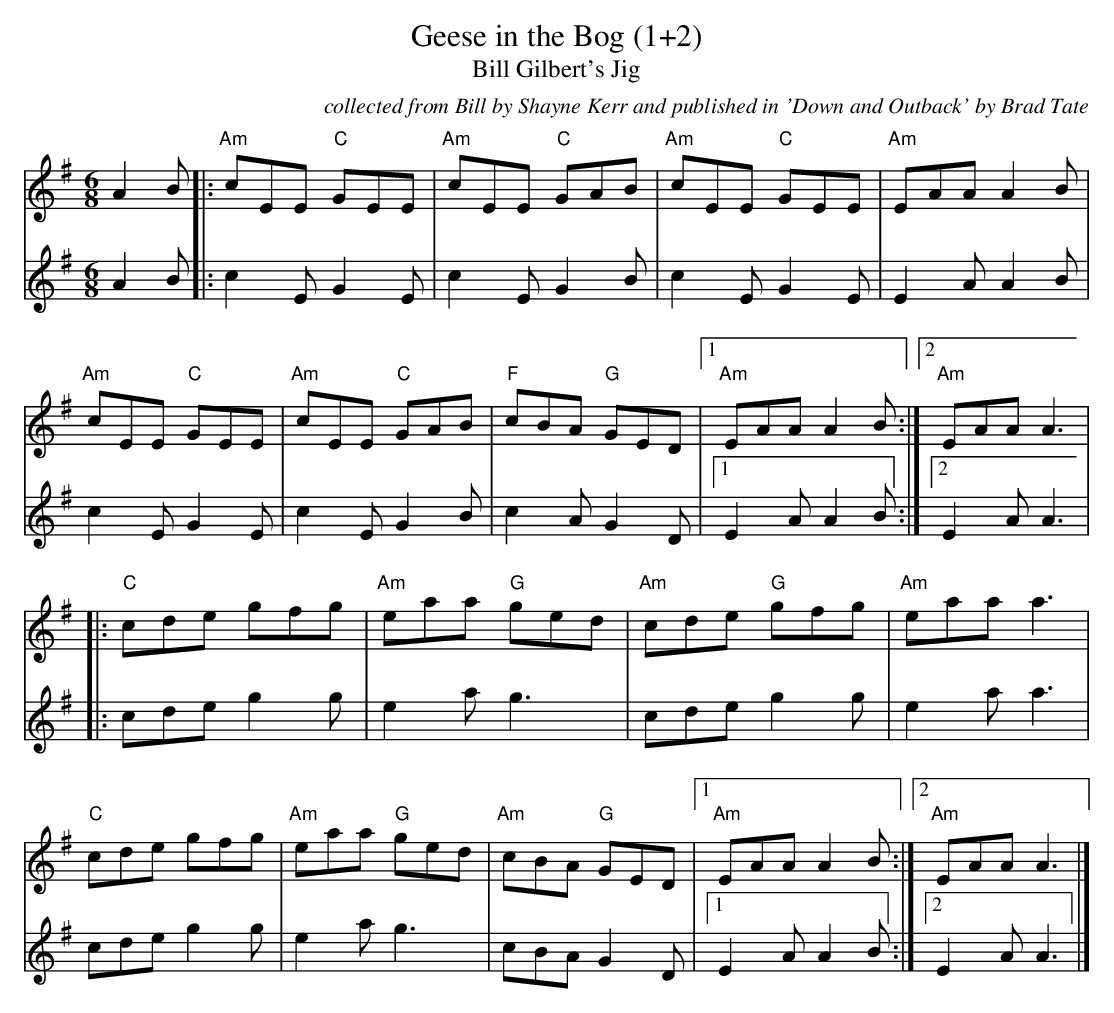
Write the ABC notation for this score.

X:1
T:Geese in the Bog (1+2)
T:Bill Gilbert's Jig
C:collected from Bill by Shayne Kerr and published in 'Down and Outback' by Brad Tate
Q:140
M:6/8
L:1/8
K:A dorian
V:1
A2B|:"Am"cEE "C"GEE|"Am"cEE "C"GAB|"Am"cEE "C"GEE|"Am"EAA A2B|
"Am"cEE "C"GEE|"Am"cEE "C"GAB|"F"cBA "G"GED|1"Am"EAA A2B:|2"Am"EAA A3|
|:"C"cde gfg|"Am"eaa "G"ged|"Am"cde "G"gfg|"Am"eaa a3|
"C"cde gfg|"Am"eaa "G"ged|"Am"cBA "G"GED|1"Am"EAA A2B:|2"Am"EAA A3|]
V:2
A2B|:c2E G2E|c2E G2B|c2E G2E|E2A A2B|
c2E G2E|c2E G2B|c2A G2D|1E2A A2B:|2E2A A3|
|:cde g2g|e2a g3|cde g2g|e2a a3|
cde g2g|e2a g3|cBA G2D|1E2A A2B:|2E2A A3|]
